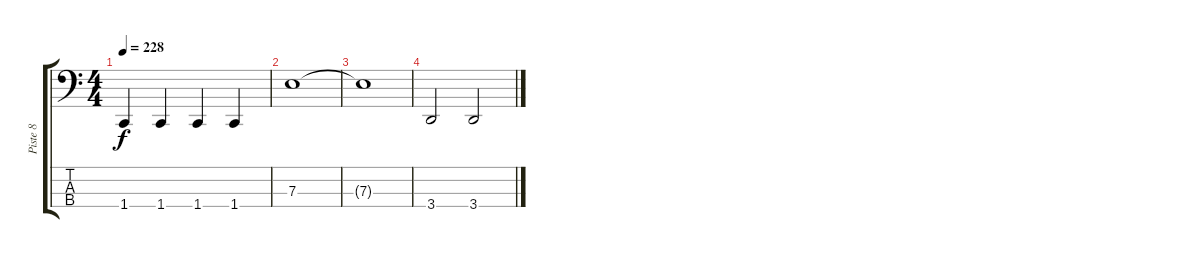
\track ("Piste 8" "Piste 8") {instrument electricbassfinger}
\staff {score tabs}
\tuning (G2 D2 A1 B0) {hide}
\ts (4 4)
\tempo 228
\clef f4
\ks c
1.4.4{dy f} 1.4.4 1.4.4 1.4.4 |
7.3.1 |
7.3{t}.1 |
3.4.2 3.4.2
